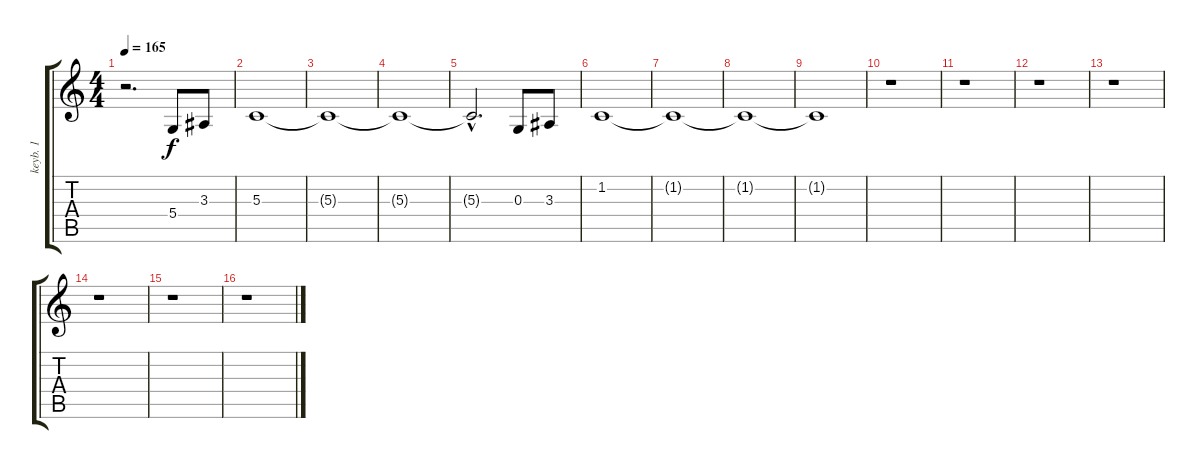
\track ("keyb. 1" "keyb. 1") {instrument synthstrings1}
\staff {score tabs}
\tuning (E4 B3 G3 D3 A2 E2) {hide}
\ts (4 4)
\tempo 165
\clef g2
\ks c
r.2{d dy f instrument synthstrings1} 5.4.8 3.3.8 |
5.3.1 |
5.3{t}.1 |
5.3{t}.1 |
5.3{hac t}.2{d} 0.3.8 3.3.8 |
1.2.1 |
1.2{t}.1 |
1.2{t}.1 |
1.2{t}.1 |
r.1 |
r.1 |
r.1 |
r.1 |
r.1 |
r.1 |
r.1
